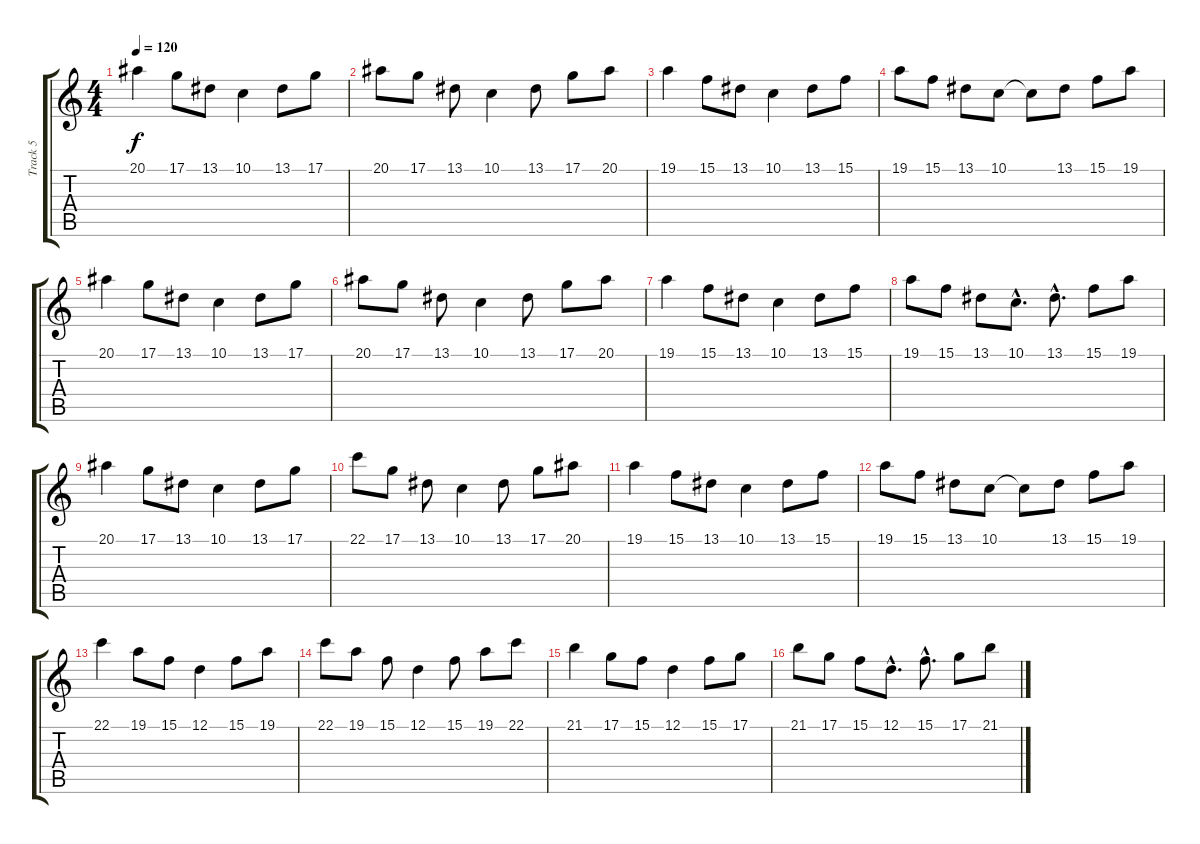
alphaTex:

\track ("Track 5" "Track 5") {instrument fx7echoes}
\staff {score tabs}
\tuning (D4 A3 F3 C3 G2 D2) {hide}
\ts (4 4)
\tempo 120
\clef g2
\ks c
20.1.4{dy f} 17.1.8 13.1.8 10.1.4 13.1.8 17.1.8 |
20.1.8 17.1.8 13.1.8 10.1.4 13.1.8 17.1.8 20.1.8 |
19.1.4 15.1.8 13.1.8 10.1.4 13.1.8 15.1.8 |
19.1.8 15.1.8 13.1.8 10.1.8 10.1{t}.8 13.1.8 15.1.8 19.1.8 |
20.1.4 17.1.8 13.1.8 10.1.4 13.1.8 17.1.8 |
20.1.8 17.1.8 13.1.8 10.1.4 13.1.8 17.1.8 20.1.8 |
19.1.4 15.1.8 13.1.8 10.1.4 13.1.8 15.1.8 |
19.1.8 15.1.8 13.1.8 10.1{hac}.8{d} 13.1{hac}.8{d} 15.1.8 19.1.8 |
20.1.4 17.1.8 13.1.8 10.1.4 13.1.8 17.1.8 |
22.1.8 17.1.8 13.1.8 10.1.4 13.1.8 17.1.8 20.1.8 |
19.1.4 15.1.8 13.1.8 10.1.4 13.1.8 15.1.8 |
19.1.8 15.1.8 13.1.8 10.1.8 10.1{t}.8 13.1.8 15.1.8 19.1.8 |
22.1.4 19.1.8 15.1.8 12.1.4 15.1.8 19.1.8 |
22.1.8 19.1.8 15.1.8 12.1.4 15.1.8 19.1.8 22.1.8 |
21.1.4 17.1.8 15.1.8 12.1.4 15.1.8 17.1.8 |
21.1.8 17.1.8 15.1.8 12.1{hac}.8{d} 15.1{hac}.8{d} 17.1.8 21.1.8
